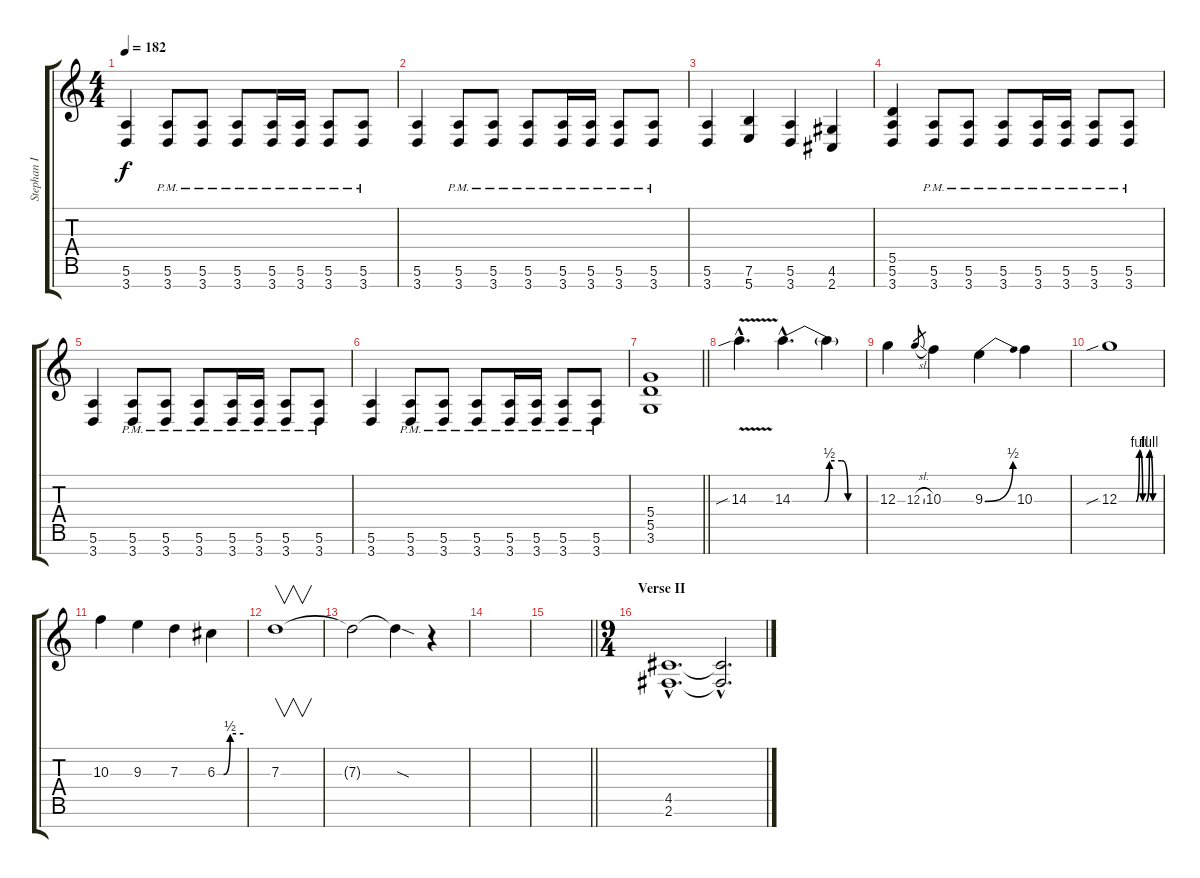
\track ("Stephan I" "Stephan I") {instrument distortionguitar}
\staff {score tabs}
\tuning (E4 B3 G3 D3 A2 E2 B1) {hide}
\ts (4 4)
\tempo 182
\clef g2
\ks c
(5.6 3.7).4{dy f} (5.6{pm} 3.7{pm}).8 (5.6{pm} 3.7{pm}).8 (5.6{pm} 3.7{pm}).8 (5.6{pm} 3.7{pm}).16 (5.6{pm} 3.7{pm}).16 (5.6{pm} 3.7{pm}).8 (5.6{pm} 3.7{pm}).8 |
(5.6 3.7).4 (5.6{pm} 3.7{pm}).8 (5.6{pm} 3.7{pm}).8 (5.6{pm} 3.7{pm}).8 (5.6{pm} 3.7{pm}).16 (5.6{pm} 3.7{pm}).16 (5.6{pm} 3.7{pm}).8 (5.6{pm} 3.7{pm}).8 |
(5.6 3.7).4 (7.6 5.7).4 (5.6 3.7).4 (4.6 2.7).4 |
(5.5 5.6 3.7).4 (5.6{pm} 3.7{pm}).8 (5.6{pm} 3.7{pm}).8 (5.6{pm} 3.7{pm}).8 (5.6{pm} 3.7{pm}).16 (5.6{pm} 3.7{pm}).16 (5.6{pm} 3.7{pm}).8 (5.6{pm} 3.7{pm}).8 |
(5.6 3.7).4 (5.6{pm} 3.7{pm}).8 (5.6{pm} 3.7{pm}).8 (5.6{pm} 3.7{pm}).8 (5.6{pm} 3.7{pm}).16 (5.6{pm} 3.7{pm}).16 (5.6{pm} 3.7{pm}).8 (5.6{pm} 3.7{pm}).8 |
(5.6 3.7).4 (5.6{pm} 3.7{pm}).8 (5.6{pm} 3.7{pm}).8 (5.6{pm} 3.7{pm}).8 (5.6{pm} 3.7{pm}).16 (5.6{pm} 3.7{pm}).16 (5.6{pm} 3.7{pm}).8 (5.6{pm} 3.7{pm}).8 |
\barLineRight lightlight
(5.4 5.5 3.6).1 |
14.3{v sib hac}.4{d} 14.3{be (custom 0 0 15 0 26 0 30 2 40 2 45 0 60 0) hac}.4{d} 14.3{t}.4 |
12.3.4 12.3{sl}.8{gr} 10.3.4 9.3{be (bend 0 0 60 2)}.4 10.3.4 |
12.3{be (custom 0 0 25 0 30 4 35 0 40 0 45 4 50 0 60 0) sib}.1 |
10.3.4 9.3.4 7.3.4 6.3{be (custom 0 0 15 0 30 2 60 2)}.4 |
7.3.1{v} |
7.3{t}.2 7.3{sod t}.4 r.4 |
|
\barLineRight lightlight
|
\ts (9 4)
\section ("" "Verse II")
(4.5{hac} 2.6{hac}).1{d} (4.5{hac t} 2.6{hac t}).2{d}
